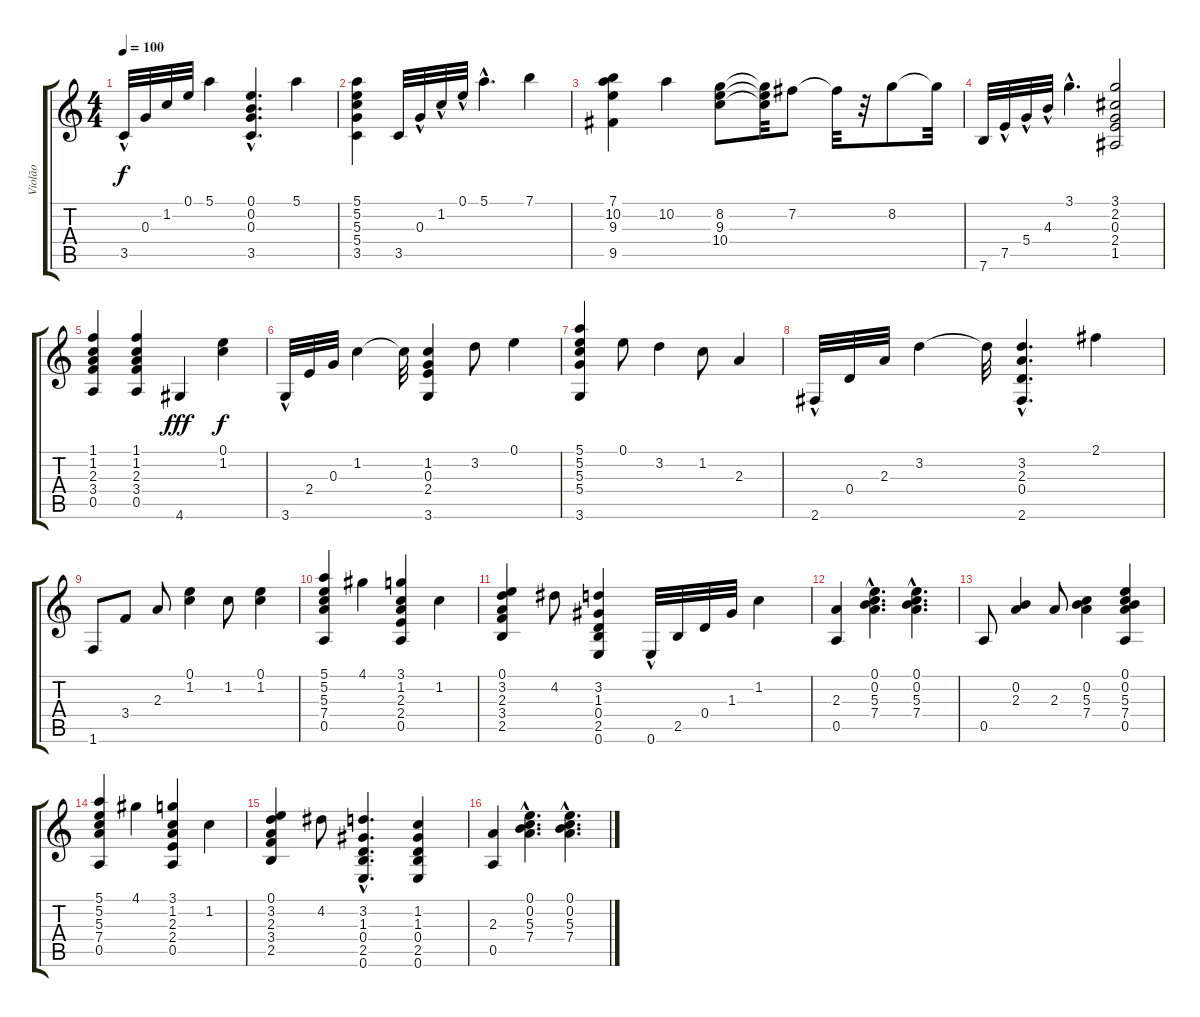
\track ("Violão" "Violão") {instrument acousticguitarnylon}
\staff {score tabs}
\tuning (E4 B3 G3 D3 A2 E2) {hide}
\ts (4 4)
\tempo 100
\clef g2
\ks c
3.5{hac}.32{dy f} 0.3.32 1.2.32 0.1.32 5.1.4 (0.1{hac} 0.2{hac} 0.3{hac} 3.5{hac}).4{d} 5.1.4 |
(5.1 5.2 5.3 5.4 3.5).4 3.5.32 0.3{hac}.32 1.2{hac}.32 0.1{hac}.32 5.1{hac}.4{d} 7.1.4 |
(7.1 10.2 9.3 9.5).4 10.2.4 (8.2 9.3 10.4).8 (8.2{t} 9.3{t} 10.4{t}).32 7.2.8 7.2{t}.32 r.32 8.2.8 8.2{t}.32 |
7.6.32 7.5{hac}.32 5.4{hac}.32 4.3{hac}.32 3.1{hac}.4{d} (3.1 2.2 0.3 2.4 1.5).2 |
(1.1 1.2 2.3 3.4 0.5).4 (1.1 1.2 2.3 3.4 0.5).4 4.6.4{dy fff} (0.1 1.2).4{dy f} |
3.6{hac}.32 2.4.32 0.3.32 1.2.4 1.2{t}.32 (1.2 0.3 2.4 3.6).4 3.2.8 0.1.4 |
(5.1 5.2 5.3 5.4 3.6).4 0.1.8 3.2.4 1.2.8 2.3.4 |
2.6{hac}.32 0.4.32 2.3.32 3.2.4 3.2{t}.32 (3.2{hac} 2.3{hac} 0.4{hac} 2.6{hac}).4{d} 2.1.4 |
1.6.8 3.4.8 2.3.8 (0.1 1.2).4 1.2.8 (0.1 1.2).4 |
(5.1 5.2 5.3 7.4 0.5).4 4.1.4 (3.1 1.2 2.3 2.4 0.5).4 1.2.4 |
(0.1 3.2 2.3 3.4 2.5).4 4.2.8 (3.2 1.3 0.4 2.5 0.6).4 0.6{hac}.32 2.5.32 0.4.32 1.3.32 1.2.4 |
(2.3 0.5).4 (0.1{hac} 0.2{hac} 5.3{hac} 7.4{hac}).4{d} (0.1{hac} 0.2{hac} 5.3{hac} 7.4{hac}).4{d} |
0.5.8 (0.2 2.3).4 2.3.8 (0.2 5.3 7.4).4 (0.1 0.2 5.3 7.4 0.5).4 |
(5.1 5.2 5.3 7.4 0.5).4 4.1.4 (3.1 1.2 2.3 2.4 0.5).4 1.2.4 |
(0.1 3.2 2.3 3.4 2.5).4 4.2.8 (3.2{hac} 1.3{hac} 0.4{hac} 2.5{hac} 0.6{hac}).4{d} (1.2 1.3 0.4 2.5 0.6).4 |
(2.3 0.5).4 (0.1{hac} 0.2{hac} 5.3{hac} 7.4{hac}).4{d} (0.1{hac} 0.2{hac} 5.3{hac} 7.4{hac}).4{d}
